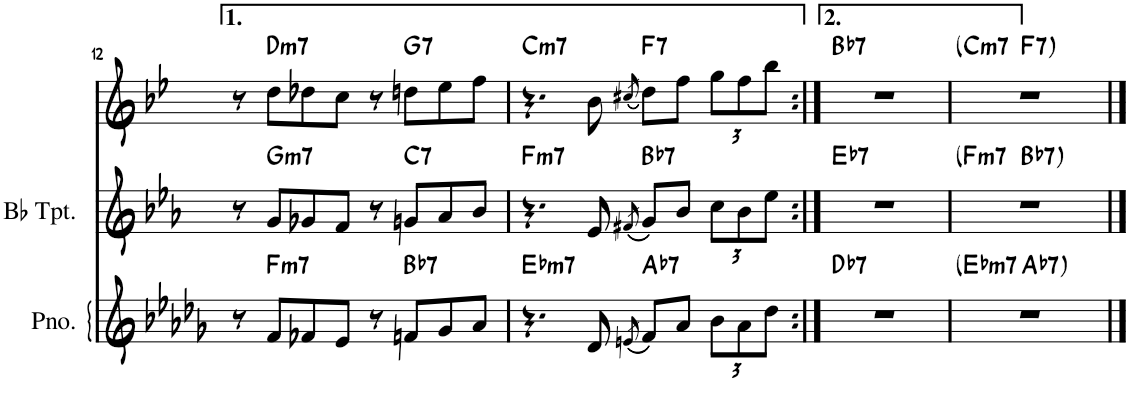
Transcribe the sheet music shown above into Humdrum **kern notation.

**kern	**harte	**kern	**harte	**kern	**harte
*part3	*part3	*part2	*part2	*part1	*part1
*staff3	*	*staff2	*	*staff1	*
*I"Piano	*	*I"Bb Trumpet	*	*I"Alto Sax	*
*I'Pno.	*	*I'Bb Tpt.	*	*I'Sax	*
!!LO:PB:g=z
*clefG2	*	*clefG2	*	*clefG2	*
*	*	*Trd1c2	*	*Trd5c9	*
*k[b-e-a-d-g-]	*	*k[b-e-a-]	*	*k[b-e-]	*
*M4/4	*	*M4/4	*	*M4/4	*
=12	=12	=12	=12	=12	=12
8r	.	8r	.	8r	.
!	!LO:H:kt=m7	!	!LO:H:kt=m7	!	!LO:H:kt=m7
8f/L	F:min7	8g/L	G:min7	8dd\L	D:min7
8f-X/	.	8g-X/	.	8dd-X\	.
8e-/J	.	8f/J	.	8cc\J	.
8r	.	8r	.	8r	.
!	!LO:H:kt=7	!	!LO:H:kt=7	!	!LO:H:kt=7
8fn/L	Bb:7	8gn/L	C:7	8ddn\L	G:7
8g-/	.	8a-/	.	8ee-\	.
8a-/J	.	8b-/J	.	8ff\J	.
=13	=13	=13	=13	=13	=13
!	!LO:H:kt=m7	!	!LO:H:kt=m7	!	!LO:H:kt=m7
4.r	Eb:min7	4.r	F:min7	4.r	C:min7
8d-/	.	8e-/	.	8b-\	.
(8qen/	.	(8qf#X/	.	(8qcc#X/	.
!	!LO:H:kt=7	!	!LO:H:kt=7	!	!LO:H:kt=7
8f/L)	Ab:7	8g/L)	Bb:7	8dd\L)	F:7
8a-/J	.	8b-/J	.	8ff\J	.
*Xbrackettup	*	*Xbrackettup	*	*Xbrackettup	*
12b-\L	.	12cc\L	.	12gg\L	.
12a-\	.	12b-\	.	12ff\	.
12dd-\J	.	12ee-\J	.	12bb-\J	.
=14:|!	=14:|!	=14:|!	=14:|!	=14:|!	=14:|!
!	!LO:H:kt=7	!	!LO:H:kt=7	!	!LO:H:kt=7
1r	Db:7	1r	Eb:7	1r	Bb:7
=15	=15	=15	=15	=15	=15
!	!LO:H:kt=m7	!	!LO:H:kt=m7	!	!LO:H:kt=m7
*^	*	*^	*	*^	*
1r	4ryy	Eb:min7	1r	4ryy	F:min7	1r	4ryy	C:min7
!	!	!LO:H:kt=7	!	!	!LO:H:kt=7	!	!	!LO:H:kt=7
.	2.ryy	Ab:7	.	2.ryy	Bb:7	.	2.ryy	F:7
*v	*v	*	*	*	*	*v	*v	*
*	*	*v	*v	*	*	*
==	==	==	==	==	==
*-	*-	*-	*-	*-	*-
